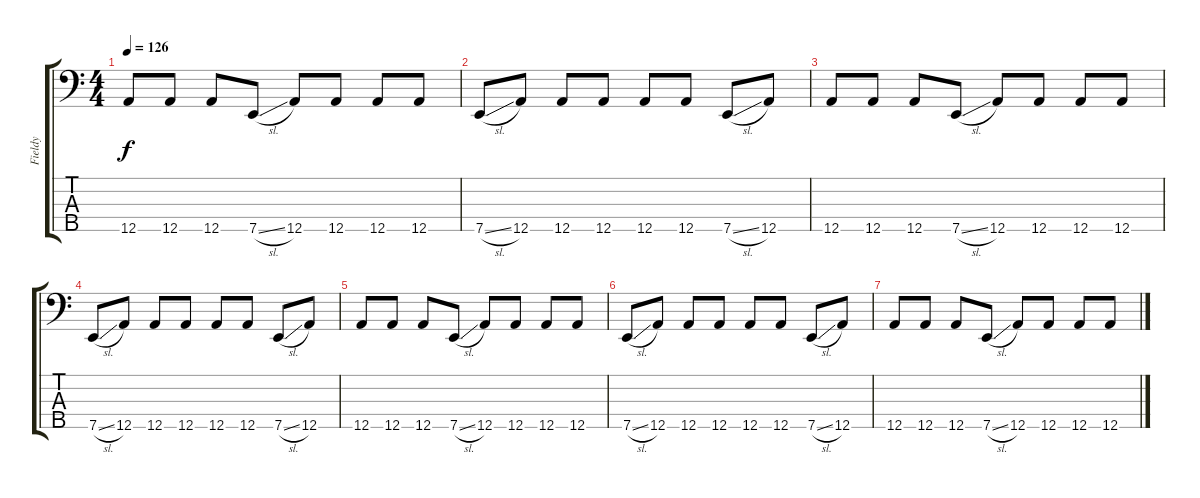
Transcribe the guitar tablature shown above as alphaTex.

\track ("Fieldy" "Fieldy") {instrument slapbass1}
\staff {score tabs}
\tuning (F2 C2 G1 D1 A0) {hide}
\ts (4 4)
\tempo 126
\clef f4
\ks c
12.5.8{dy f} 12.5.8 12.5.8 7.5{sl}.8 12.5.8 12.5.8 12.5.8 12.5.8 |
7.5{sl}.8 12.5.8 12.5.8 12.5.8 12.5.8 12.5.8 7.5{sl}.8 12.5.8 |
12.5.8 12.5.8 12.5.8 7.5{sl}.8 12.5.8 12.5.8 12.5.8 12.5.8 |
7.5{sl}.8 12.5.8 12.5.8 12.5.8 12.5.8 12.5.8 7.5{sl}.8 12.5.8 |
12.5.8 12.5.8 12.5.8 7.5{sl}.8 12.5.8 12.5.8 12.5.8 12.5.8 |
7.5{sl}.8 12.5.8 12.5.8 12.5.8 12.5.8 12.5.8 7.5{sl}.8 12.5.8 |
12.5.8 12.5.8 12.5.8 7.5{sl}.8 12.5.8 12.5.8 12.5.8 12.5.8
